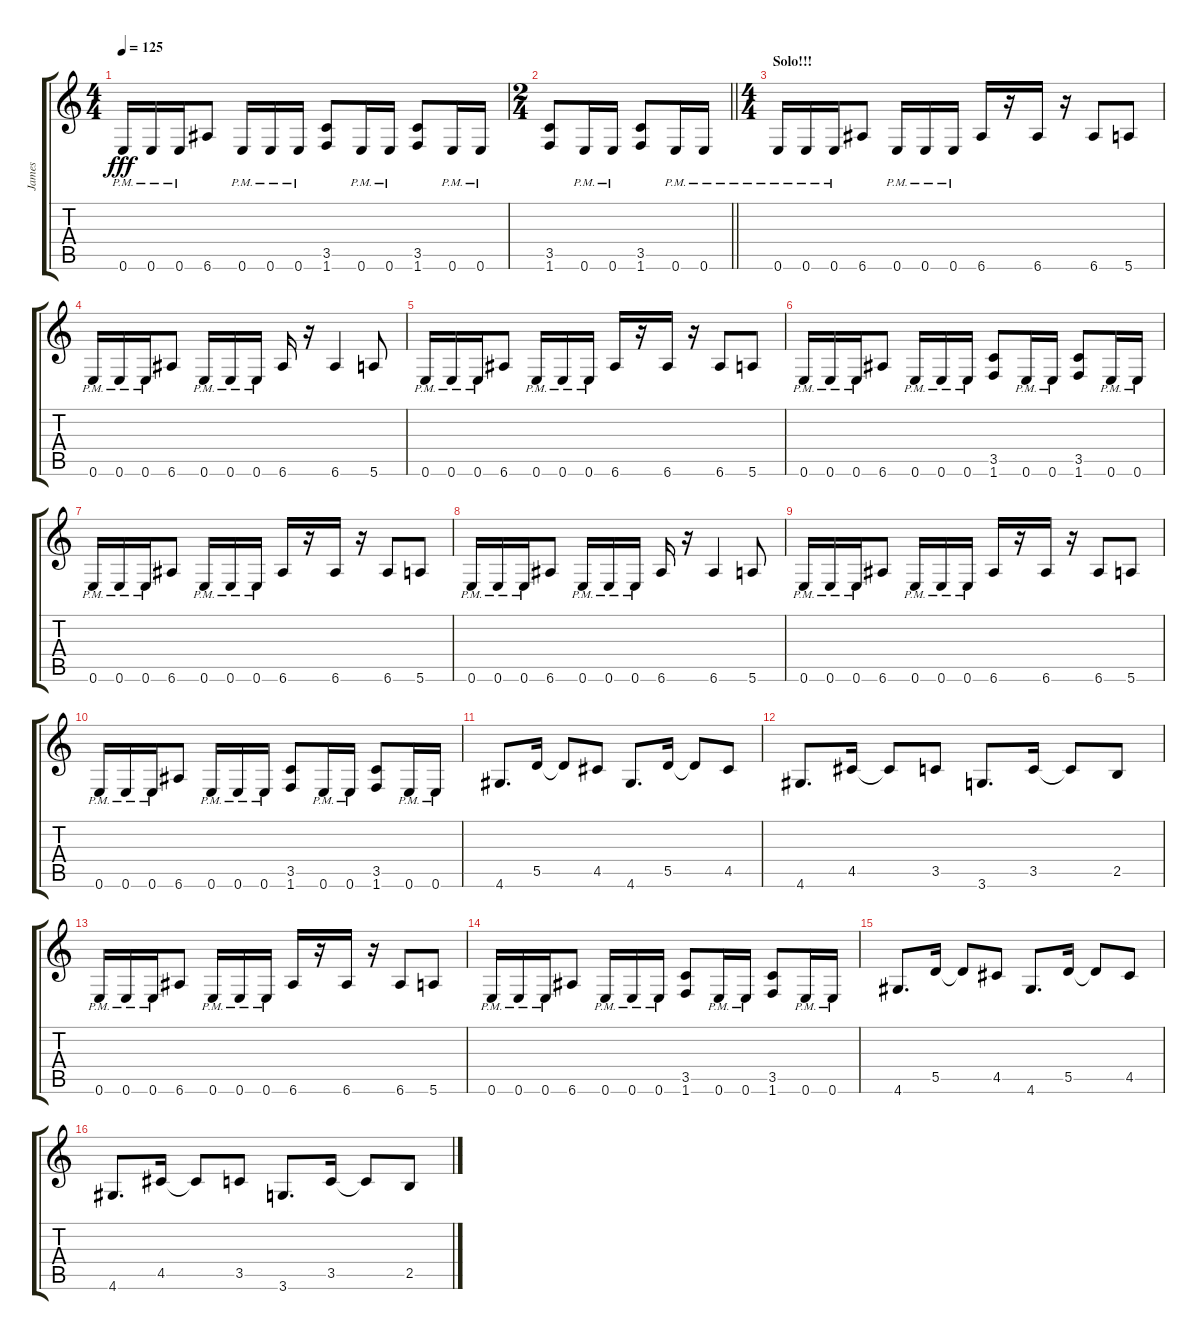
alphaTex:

\track ("James" "James") {instrument distortionguitar}
\staff {score tabs}
\tuning (E4 B3 G3 D3 A2 E2) {hide}
\ts (4 4)
\tempo 125
\clef g2
\ks c
0.6{pm}.16{dy fff} 0.6{pm}.16 0.6{pm}.16 6.6.8 0.6{pm}.16 0.6{pm}.16 0.6{pm}.16 (3.5 1.6).8 0.6{pm}.16 0.6{pm}.16 (3.5 1.6).8 0.6{pm}.16 0.6{pm}.16 |
\ts (2 4)
\barLineRight lightlight
(3.5 1.6).8 0.6{pm}.16 0.6{pm}.16 (3.5 1.6).8 0.6{pm}.16 0.6{pm}.16 |
\ts (4 4)
\section ("" "Solo!!!")
0.6{pm}.16 0.6{pm}.16 0.6{pm}.16 6.6.8 0.6{pm}.16 0.6{pm}.16 0.6{pm}.16 6.6.16 r.16 6.6.16 r.16 6.6.8 5.6.8 |
0.6{pm}.16 0.6{pm}.16 0.6{pm}.16 6.6.8 0.6{pm}.16 0.6{pm}.16 0.6{pm}.16 6.6.16 r.16 6.6.4 5.6.8 |
0.6{pm}.16 0.6{pm}.16 0.6{pm}.16 6.6.8 0.6{pm}.16 0.6{pm}.16 0.6{pm}.16 6.6.16 r.16 6.6.16 r.16 6.6.8 5.6.8 |
0.6{pm}.16 0.6{pm}.16 0.6{pm}.16 6.6.8 0.6{pm}.16 0.6{pm}.16 0.6{pm}.16 (3.5 1.6).8 0.6{pm}.16 0.6{pm}.16 (3.5 1.6).8 0.6{pm}.16 0.6{pm}.16 |
0.6{pm}.16 0.6{pm}.16 0.6{pm}.16 6.6.8 0.6{pm}.16 0.6{pm}.16 0.6{pm}.16 6.6.16 r.16 6.6.16 r.16 6.6.8 5.6.8 |
0.6{pm}.16 0.6{pm}.16 0.6{pm}.16 6.6.8 0.6{pm}.16 0.6{pm}.16 0.6{pm}.16 6.6.16 r.16 6.6.4 5.6.8 |
0.6{pm}.16 0.6{pm}.16 0.6{pm}.16 6.6.8 0.6{pm}.16 0.6{pm}.16 0.6{pm}.16 6.6.16 r.16 6.6.16 r.16 6.6.8 5.6.8 |
0.6{pm}.16 0.6{pm}.16 0.6{pm}.16 6.6.8 0.6{pm}.16 0.6{pm}.16 0.6{pm}.16 (3.5 1.6).8 0.6{pm}.16 0.6{pm}.16 (3.5 1.6).8 0.6{pm}.16 0.6{pm}.16 |
4.6.8{d} 5.5.16 5.5{t}.8 4.5.8 4.6.8{d} 5.5.16 5.5{t}.8 4.5.8 |
4.6.8{d} 4.5.16 4.5{t}.8 3.5.8 3.6.8{d} 3.5.16 3.5{t}.8 2.5.8 |
0.6{pm}.16 0.6{pm}.16 0.6{pm}.16 6.6.8 0.6{pm}.16 0.6{pm}.16 0.6{pm}.16 6.6.16 r.16 6.6.16 r.16 6.6.8 5.6.8 |
0.6{pm}.16 0.6{pm}.16 0.6{pm}.16 6.6.8 0.6{pm}.16 0.6{pm}.16 0.6{pm}.16 (3.5 1.6).8 0.6{pm}.16 0.6{pm}.16 (3.5 1.6).8 0.6{pm}.16 0.6{pm}.16 |
4.6.8{d} 5.5.16 5.5{t}.8 4.5.8 4.6.8{d} 5.5.16 5.5{t}.8 4.5.8 |
4.6.8{d} 4.5.16 4.5{t}.8 3.5.8 3.6.8{d} 3.5.16 3.5{t}.8 2.5.8
